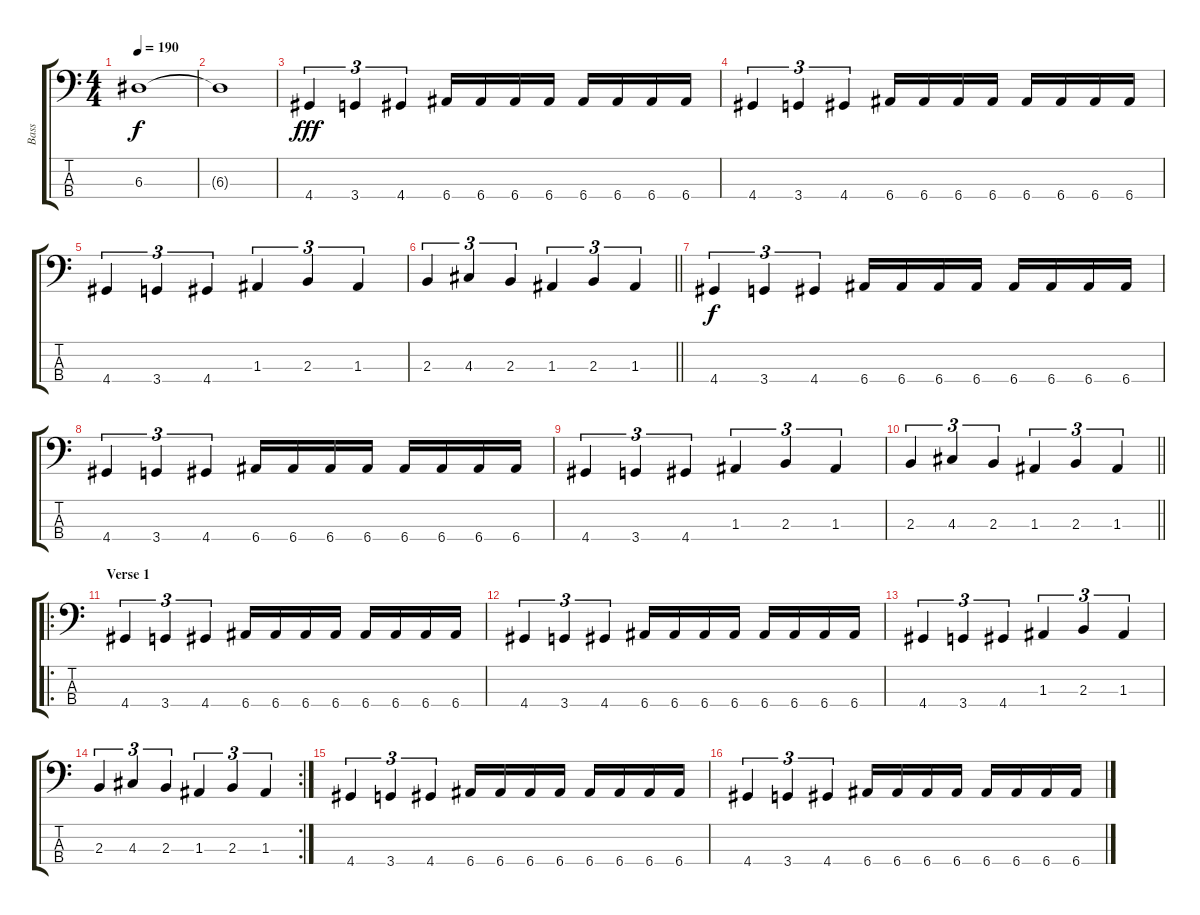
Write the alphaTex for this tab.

\track ("Bass" "Bass") {instrument electricbasspick}
\staff {score tabs}
\tuning (G2 D2 A1 E1) {hide}
\ts (4 4)
\tempo 190
\clef f4
\ks c
6.3.1{dy f} |
6.3{t}.1 |
4.4.4{tu (3 2) dy fff} 3.4.4{tu (3 2)} 4.4.4{tu (3 2)} 6.4.16 6.4.16 6.4.16 6.4.16 6.4.16 6.4.16 6.4.16 6.4.16 |
4.4.4{tu (3 2)} 3.4.4{tu (3 2)} 4.4.4{tu (3 2)} 6.4.16 6.4.16 6.4.16 6.4.16 6.4.16 6.4.16 6.4.16 6.4.16 |
4.4.4{tu (3 2)} 3.4.4{tu (3 2)} 4.4.4{tu (3 2)} 1.3.4{tu (3 2)} 2.3.4{tu (3 2)} 1.3.4{tu (3 2)} |
\barLineRight lightlight
2.3.4{tu (3 2)} 4.3.4{tu (3 2)} 2.3.4{tu (3 2)} 1.3.4{tu (3 2)} 2.3.4{tu (3 2)} 1.3.4{tu (3 2)} |
\section ("" "")
4.4.4{tu (3 2) dy f} 3.4.4{tu (3 2)} 4.4.4{tu (3 2)} 6.4.16 6.4.16 6.4.16 6.4.16 6.4.16 6.4.16 6.4.16 6.4.16 |
4.4.4{tu (3 2)} 3.4.4{tu (3 2)} 4.4.4{tu (3 2)} 6.4.16 6.4.16 6.4.16 6.4.16 6.4.16 6.4.16 6.4.16 6.4.16 |
4.4.4{tu (3 2)} 3.4.4{tu (3 2)} 4.4.4{tu (3 2)} 1.3.4{tu (3 2)} 2.3.4{tu (3 2)} 1.3.4{tu (3 2)} |
\barLineRight lightlight
2.3.4{tu (3 2)} 4.3.4{tu (3 2)} 2.3.4{tu (3 2)} 1.3.4{tu (3 2)} 2.3.4{tu (3 2)} 1.3.4{tu (3 2)} |
\ro
\section ("" "Verse 1")
4.4.4{tu (3 2)} 3.4.4{tu (3 2)} 4.4.4{tu (3 2)} 6.4.16 6.4.16 6.4.16 6.4.16 6.4.16 6.4.16 6.4.16 6.4.16 |
4.4.4{tu (3 2)} 3.4.4{tu (3 2)} 4.4.4{tu (3 2)} 6.4.16 6.4.16 6.4.16 6.4.16 6.4.16 6.4.16 6.4.16 6.4.16 |
4.4.4{tu (3 2)} 3.4.4{tu (3 2)} 4.4.4{tu (3 2)} 1.3.4{tu (3 2)} 2.3.4{tu (3 2)} 1.3.4{tu (3 2)} |
\rc 2
2.3.4{tu (3 2)} 4.3.4{tu (3 2)} 2.3.4{tu (3 2)} 1.3.4{tu (3 2)} 2.3.4{tu (3 2)} 1.3.4{tu (3 2)} |
4.4.4{tu (3 2)} 3.4.4{tu (3 2)} 4.4.4{tu (3 2)} 6.4.16 6.4.16 6.4.16 6.4.16 6.4.16 6.4.16 6.4.16 6.4.16 |
4.4.4{tu (3 2)} 3.4.4{tu (3 2)} 4.4.4{tu (3 2)} 6.4.16 6.4.16 6.4.16 6.4.16 6.4.16 6.4.16 6.4.16 6.4.16
